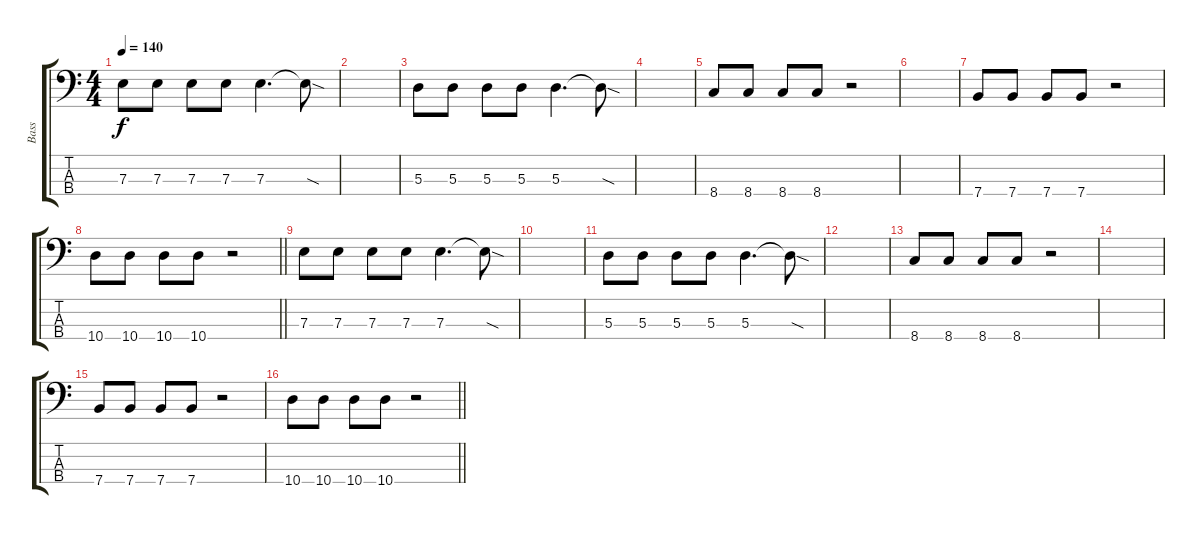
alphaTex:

\track ("Bass" "Bass") {instrument electricbassfinger}
\staff {score tabs}
\tuning (G2 D2 A1 E1) {hide}
\ts (4 4)
\tempo 140
\clef f4
\ks c
7.3.8{dy f} 7.3.8 7.3.8 7.3.8 7.3.4{d} 7.3{sod t}.8 |
|
5.3.8 5.3.8 5.3.8 5.3.8 5.3.4{d} 5.3{sod t}.8 |
|
8.4.8 8.4.8 8.4.8 8.4.8 r.2 |
|
7.4.8 7.4.8 7.4.8 7.4.8 r.2 |
\barLineRight lightlight
10.4.8 10.4.8 10.4.8 10.4.8 r.2 |
7.3.8 7.3.8 7.3.8 7.3.8 7.3.4{d} 7.3{sod t}.8 |
|
5.3.8 5.3.8 5.3.8 5.3.8 5.3.4{d} 5.3{sod t}.8 |
|
8.4.8 8.4.8 8.4.8 8.4.8 r.2 |
|
7.4.8 7.4.8 7.4.8 7.4.8 r.2 |
\barLineRight lightlight
10.4.8 10.4.8 10.4.8 10.4.8 r.2
